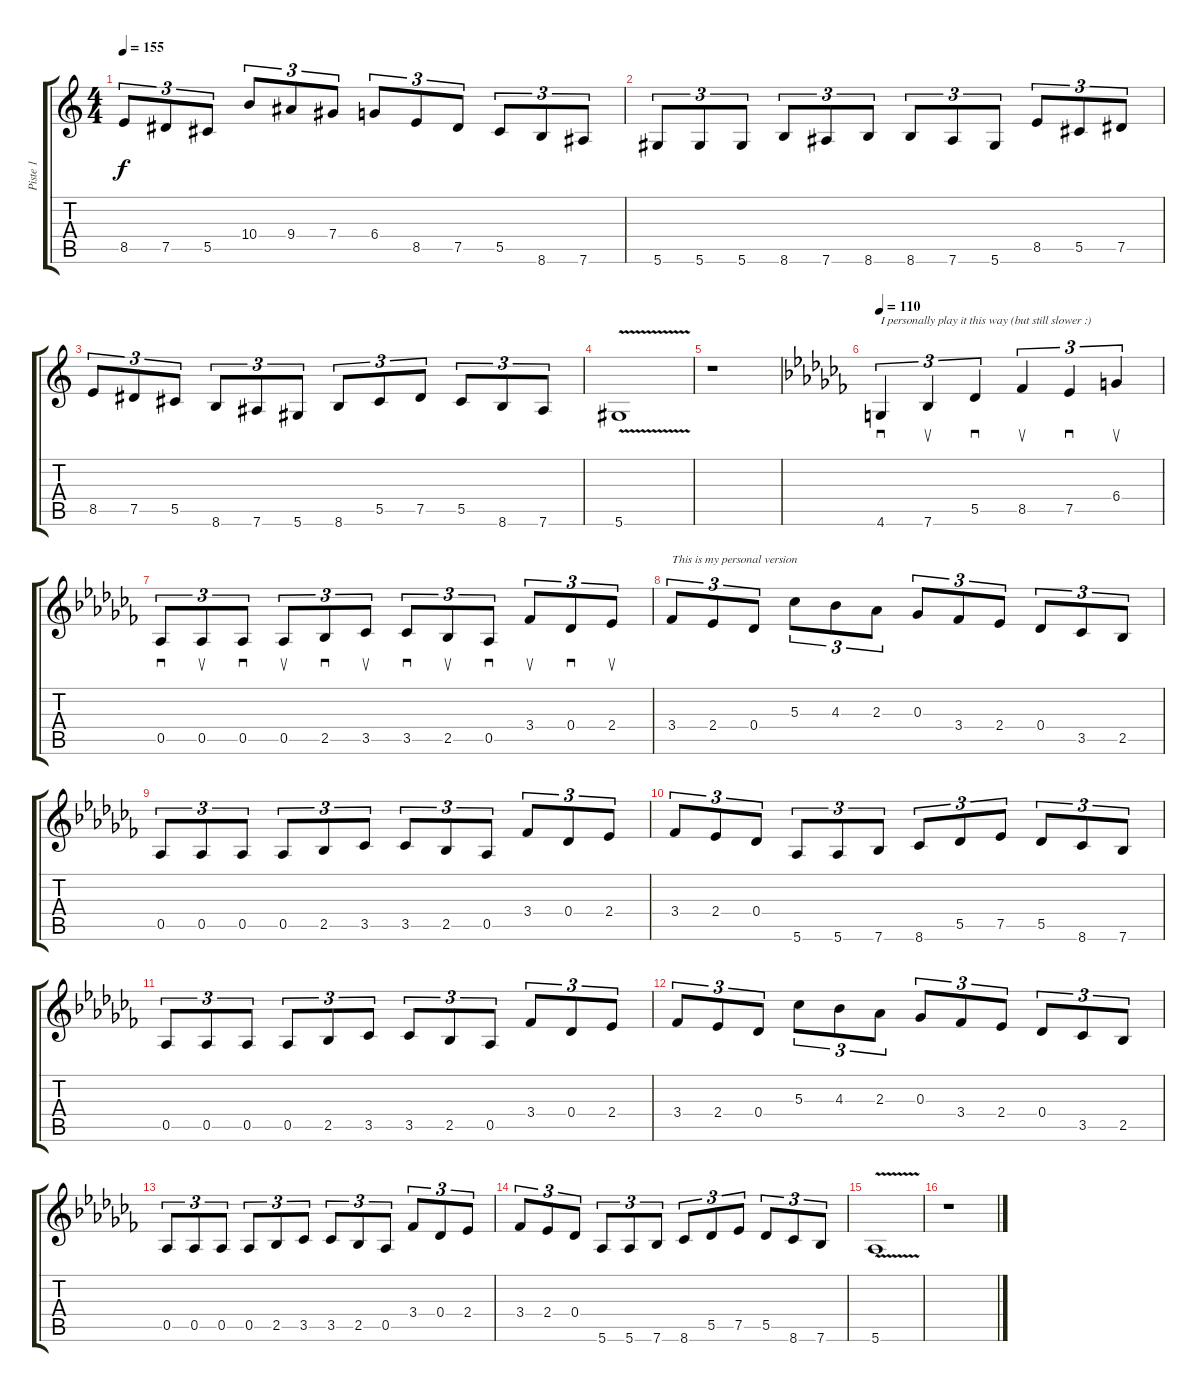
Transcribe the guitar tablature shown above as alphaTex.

\track ("Piste 1" "Piste 1") {instrument distortionguitar}
\staff {score tabs}
\tuning (Eb4 Bb3 Gb3 Db3 Ab2 Eb2) {hide}
\ts (4 4)
\tempo 155
\clef g2
\ks c
8.5.8{tu (3 2) dy f} 7.5.8{tu (3 2)} 5.5.8{tu (3 2)} 10.4.8{tu (3 2)} 9.4.8{tu (3 2)} 7.4.8{tu (3 2)} 6.4.8{tu (3 2)} 8.5.8{tu (3 2)} 7.5.8{tu (3 2)} 5.5.8{tu (3 2)} 8.6.8{tu (3 2)} 7.6.8{tu (3 2)} |
5.6.8{tu (3 2)} 5.6.8{tu (3 2)} 5.6.8{tu (3 2)} 8.6.8{tu (3 2)} 7.6.8{tu (3 2)} 8.6.8{tu (3 2)} 8.6.8{tu (3 2)} 7.6.8{tu (3 2)} 5.6.8{tu (3 2)} 8.5.8{tu (3 2)} 5.5.8{tu (3 2)} 7.5.8{tu (3 2)} |
8.5.8{tu (3 2)} 7.5.8{tu (3 2)} 5.5.8{tu (3 2)} 8.6.8{tu (3 2)} 7.6.8{tu (3 2)} 5.6.8{tu (3 2)} 8.6.8{tu (3 2)} 5.5.8{tu (3 2)} 7.5.8{tu (3 2)} 5.5.8{tu (3 2)} 8.6.8{tu (3 2)} 7.6.8{tu (3 2)} |
5.6{v}.1 |
r.1 |
\tempo 110
\ks cb
4.6.4{sd tu (3 2) txt "I personally play it this way (but still slower :)"} 7.6.4{su tu (3 2)} 5.5.4{sd tu (3 2)} 8.5.4{su tu (3 2)} 7.5.4{sd tu (3 2)} 6.4.4{su tu (3 2)} |
0.5.8{sd tu (3 2)} 0.5.8{su tu (3 2)} 0.5.8{sd tu (3 2)} 0.5.8{su tu (3 2)} 2.5.8{sd tu (3 2)} 3.5.8{su tu (3 2)} 3.5.8{sd tu (3 2)} 2.5.8{su tu (3 2)} 0.5.8{sd tu (3 2)} 3.4.8{su tu (3 2)} 0.4.8{sd tu (3 2)} 2.4.8{su tu (3 2)} |
3.4.8{tu (3 2) txt "This is my personal version"} 2.4.8{tu (3 2)} 0.4.8{tu (3 2)} 5.3.8{tu (3 2)} 4.3.8{tu (3 2)} 2.3.8{tu (3 2)} 0.3.8{tu (3 2)} 3.4.8{tu (3 2)} 2.4.8{tu (3 2)} 0.4.8{tu (3 2)} 3.5.8{tu (3 2)} 2.5.8{tu (3 2)} |
0.5.8{tu (3 2)} 0.5.8{tu (3 2)} 0.5.8{tu (3 2)} 0.5.8{tu (3 2)} 2.5.8{tu (3 2)} 3.5.8{tu (3 2)} 3.5.8{tu (3 2)} 2.5.8{tu (3 2)} 0.5.8{tu (3 2)} 3.4.8{tu (3 2)} 0.4.8{tu (3 2)} 2.4.8{tu (3 2)} |
3.4.8{tu (3 2)} 2.4.8{tu (3 2)} 0.4.8{tu (3 2)} 5.6.8{tu (3 2)} 5.6.8{tu (3 2)} 7.6.8{tu (3 2)} 8.6.8{tu (3 2)} 5.5.8{tu (3 2)} 7.5.8{tu (3 2)} 5.5.8{tu (3 2)} 8.6.8{tu (3 2)} 7.6.8{tu (3 2)} |
0.5.8{tu (3 2)} 0.5.8{tu (3 2)} 0.5.8{tu (3 2)} 0.5.8{tu (3 2)} 2.5.8{tu (3 2)} 3.5.8{tu (3 2)} 3.5.8{tu (3 2)} 2.5.8{tu (3 2)} 0.5.8{tu (3 2)} 3.4.8{tu (3 2)} 0.4.8{tu (3 2)} 2.4.8{tu (3 2)} |
3.4.8{tu (3 2)} 2.4.8{tu (3 2)} 0.4.8{tu (3 2)} 5.3.8{tu (3 2)} 4.3.8{tu (3 2)} 2.3.8{tu (3 2)} 0.3.8{tu (3 2)} 3.4.8{tu (3 2)} 2.4.8{tu (3 2)} 0.4.8{tu (3 2)} 3.5.8{tu (3 2)} 2.5.8{tu (3 2)} |
0.5.8{tu (3 2)} 0.5.8{tu (3 2)} 0.5.8{tu (3 2)} 0.5.8{tu (3 2)} 2.5.8{tu (3 2)} 3.5.8{tu (3 2)} 3.5.8{tu (3 2)} 2.5.8{tu (3 2)} 0.5.8{tu (3 2)} 3.4.8{tu (3 2)} 0.4.8{tu (3 2)} 2.4.8{tu (3 2)} |
3.4.8{tu (3 2)} 2.4.8{tu (3 2)} 0.4.8{tu (3 2)} 5.6.8{tu (3 2)} 5.6.8{tu (3 2)} 7.6.8{tu (3 2)} 8.6.8{tu (3 2)} 5.5.8{tu (3 2)} 7.5.8{tu (3 2)} 5.5.8{tu (3 2)} 8.6.8{tu (3 2)} 7.6.8{tu (3 2)} |
5.6{v}.1 |
r.1
